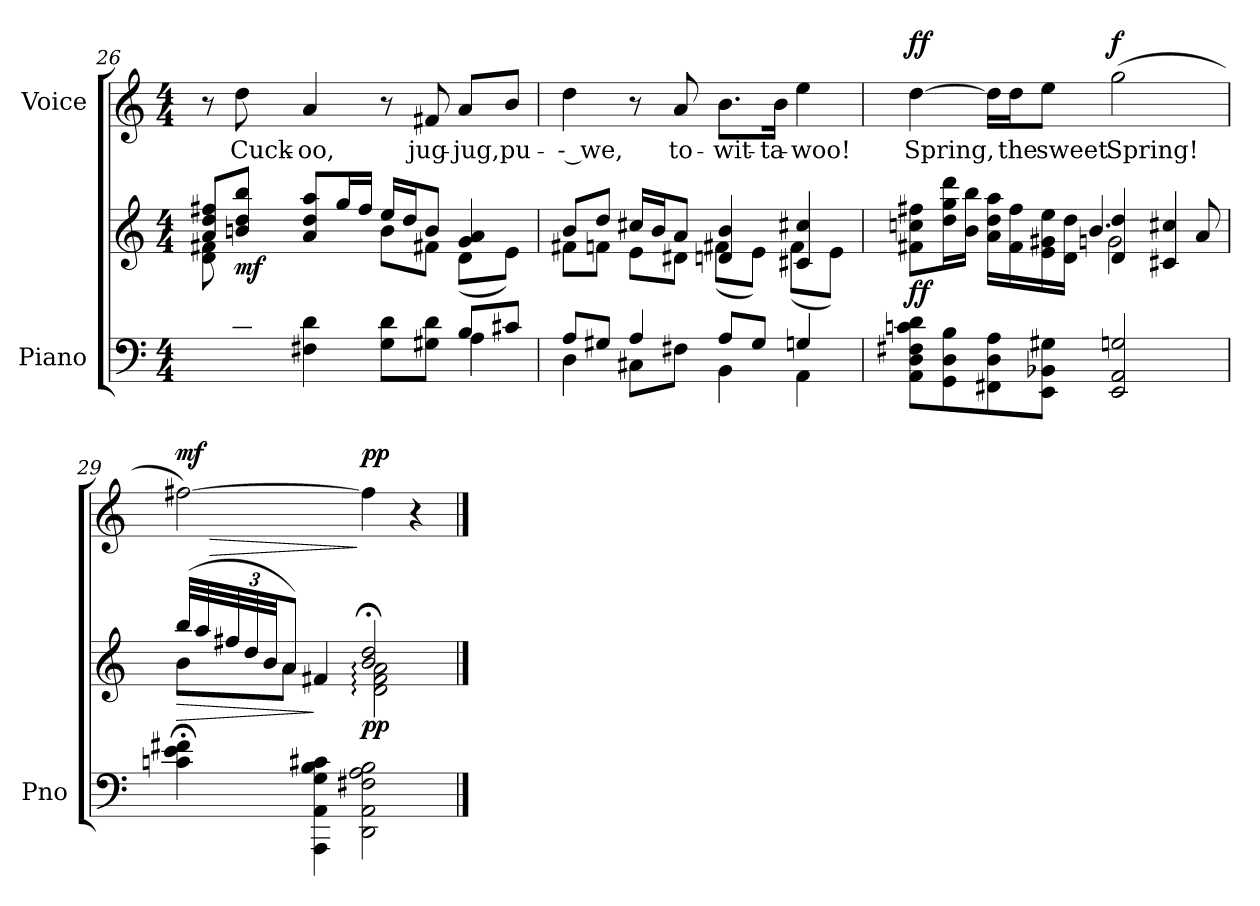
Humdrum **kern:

**kern	**kern	**dynam	**kern	**text	**dynam
*part2	*part2	*part2	*part1	*part1	*part1
*staff3	*staff2	*staff2/3	*staff1	*staff1	*staff1
*I"Piano	*	*	*I"Voice	*	*
*I'Pno	*	*	*	*	*
*clefF4	*clefG2	*	*clefG2	*	*
*k[]	*k[]	*	*k[]	*	*
*M4/4	*M4/4	*	*M4/4	*	*
=26	=26	=26	=26	=26	=26
*^	*^	*	*	*	*
*	*	*	*^	*	*	*	*
8ryy	2.ryy	8a/ 8dd/ 8ff#X/L	2ryy	8d\ 8f#X\L	.	8r	.	.
!	!	!	!	!	!LO:DY:b	!	!LO:LY:b	!
8Gn\ 8d\J	.	8bn/ 8dd/ 8bb/J	.	2..ryy	mf	8dd\	Cuck-	.
!	!	!	!	!	!	!	!LO:LY:b	!
4F#X\ 4d\	.	8a/ 8dd/ 8aa/L	.	.	.	4a/	-oo,	.
.	.	16gg/L	.	.	.	.	.	.
.	.	16ff#/JJ	.	.	.	.	.	.
8G\ 8d\L	.	16ee/LL	8b\L	.	.	8r	.	.
.	.	16dd/J	.	.	.	.	.	.
!	!	!	!	!	!	!	!LO:LY:b	!
8G#X\ 8d\J	.	8b/J	8f#X\J	.	.	8f#X/	jug-	.
!	!	!	!	!	!	!	!LO:LY:b	!
8B/L	4A\	4g/ 4a/	(<8d\L	.	.	8a/L	-jug,	.
!	!	!	!	!	!	!	!LO:LY:b	!
8c#X/J	.	.	8e\J)	.	.	8b/J	pu-	.
*	*	*	*v	*v	*	*	*	*
!!LO:LB:g=z
=27	=27	=27	=27	=27	=27	=27	=27
!	!	!	!	!	!	!LO:LY:b	!
8A/L	4D\	8b/L	8f#X\L	.	4dd\	-- we,	.
8G#X/J	.	8dd/J	8fn\J	.	.	.	.
4A/	8C#X\L	16cc#X/LL	8e\L	.	8r	.	.
.	.	16b/J	.	.	.	.	.
!	!	!	!	!	!	!LO:LY:b	!
.	8F#X\J	8a/J	8d#X\J	.	8a/	to-	.
!	!	!	!	!	!	!LO:LY:b	!
8A/L	4BB\	4dn/ 4b/	(<8f#X\L	.	8.b\L	-wit-	.
8G#/J	.	.	8e\J)	.	.	.	.
!	!	!	!	!	!	!LO:LY:b	!
.	.	.	.	.	16b\Jk	-ta-	.
!	!	!	!	!	!	!LO:LY:b	!
4Gn/	4AA\	4c#X/ 4cc#X/	(<8f#\L	.	4ee\	-woo!	.
.	.	.	8e\J)	.	.	.	.
*v	*v	*	*	*	*	*	*
*	*v	*v	*	*	*	*
=28	=28	=28	=28	=28	=28
*	*	*	*MM84	*	*
*	*^	*	*	*	*
*	*	*^	*	*	*	*
!	!	!	!	!LO:DY:b	!	!LO:LY:b	!LO:DY:a
8AA\ 8D\ 8F#X\ 8cn\ 8d\L	8f#X\ 8ccn\ 8ff#X\L	2ryy	2ryy	ff	[4dd\	Spring,	ff
8GG\ 8D\ 8B\	16dd\ 16gg\ 16ddd\L	.	.	.	.	.	.
.	16b\ 16bb\JJ	.	.	.	.	.	.
8FF#X\ 8D\ 8A\	16a\ 16dd\ 16aa\LL	.	.	.	16dd\LL]	.	.
!	!	!	!	!	!	!LO:LY:b	!
.	16f#\ 16ff#\	.	.	.	16dd\J	the	.
!	!	!	!	!	!	!LO:LY:b	!
8EE\ 8BB-X\ 8G#X\J	16e\ 16g#X\ 16ee\	.	.	.	8ee\J	sweet	.
.	16d\ 16dd\JJ	.	.	.	.	.	.
!	!	!	!	!	!	!LO:LY:b	!LO:DY:a
2EE/ 2AA/ 2Gn/	4d/ 4dd/	2gn\	4.b/	.	(>2gg\	Spring!	f
.	4c#X/ 4cc#X/	.	.	.	.	.	.
.	.	.	8a/	.	.	.	.
*	*v	*v	*v	*	*	*	*
=29	=29	=29	=29	=29	=29
*	*	*	*MM60	*	*
*	*^	*	*	*	*
*	*	*^	*	*	*	*
!	!	!	!	!LO:HP:b	!	!	!LO:HP:b
!	!	!	!	!	!	!	!LO:DY:n=1:a
*	*	*v	*v	*	*	*	*
4cn\;< 4e\;< 4f#X\;<	(>32bb/LLL	8b\L	>	[2ff#X\)	.	> mf
.	32aa/	.	.	.	.	.
*	*Xbrackettup	*	*	*	*	*
.	48ff#X/	.	.	.	.	.
.	48dd/	.	.	.	.	.
.	48b/JJ	.	.	.	.	.
.	8a/J)	8a\J	.	.	.	.
4AAA\ 4AA\ 4G\ 4B\ 4c#X\	4f#X/	4ryy	]	.	.	.
!	!	!	!LO:DY:b	!	!	!LO:DY:n=2:a
2DD\ 2AA\ 2F#X\ 2A\ 2B\	2b/;< 2dd/;<	2d\: 2f#\: 2a\:	pp	4ff#\]	.	] pp
.	.	.	.	4r	.	.
*	*v	*v	*	*	*	*
==	==	==	==	==	==
*-	*-	*-	*-	*-	*-
